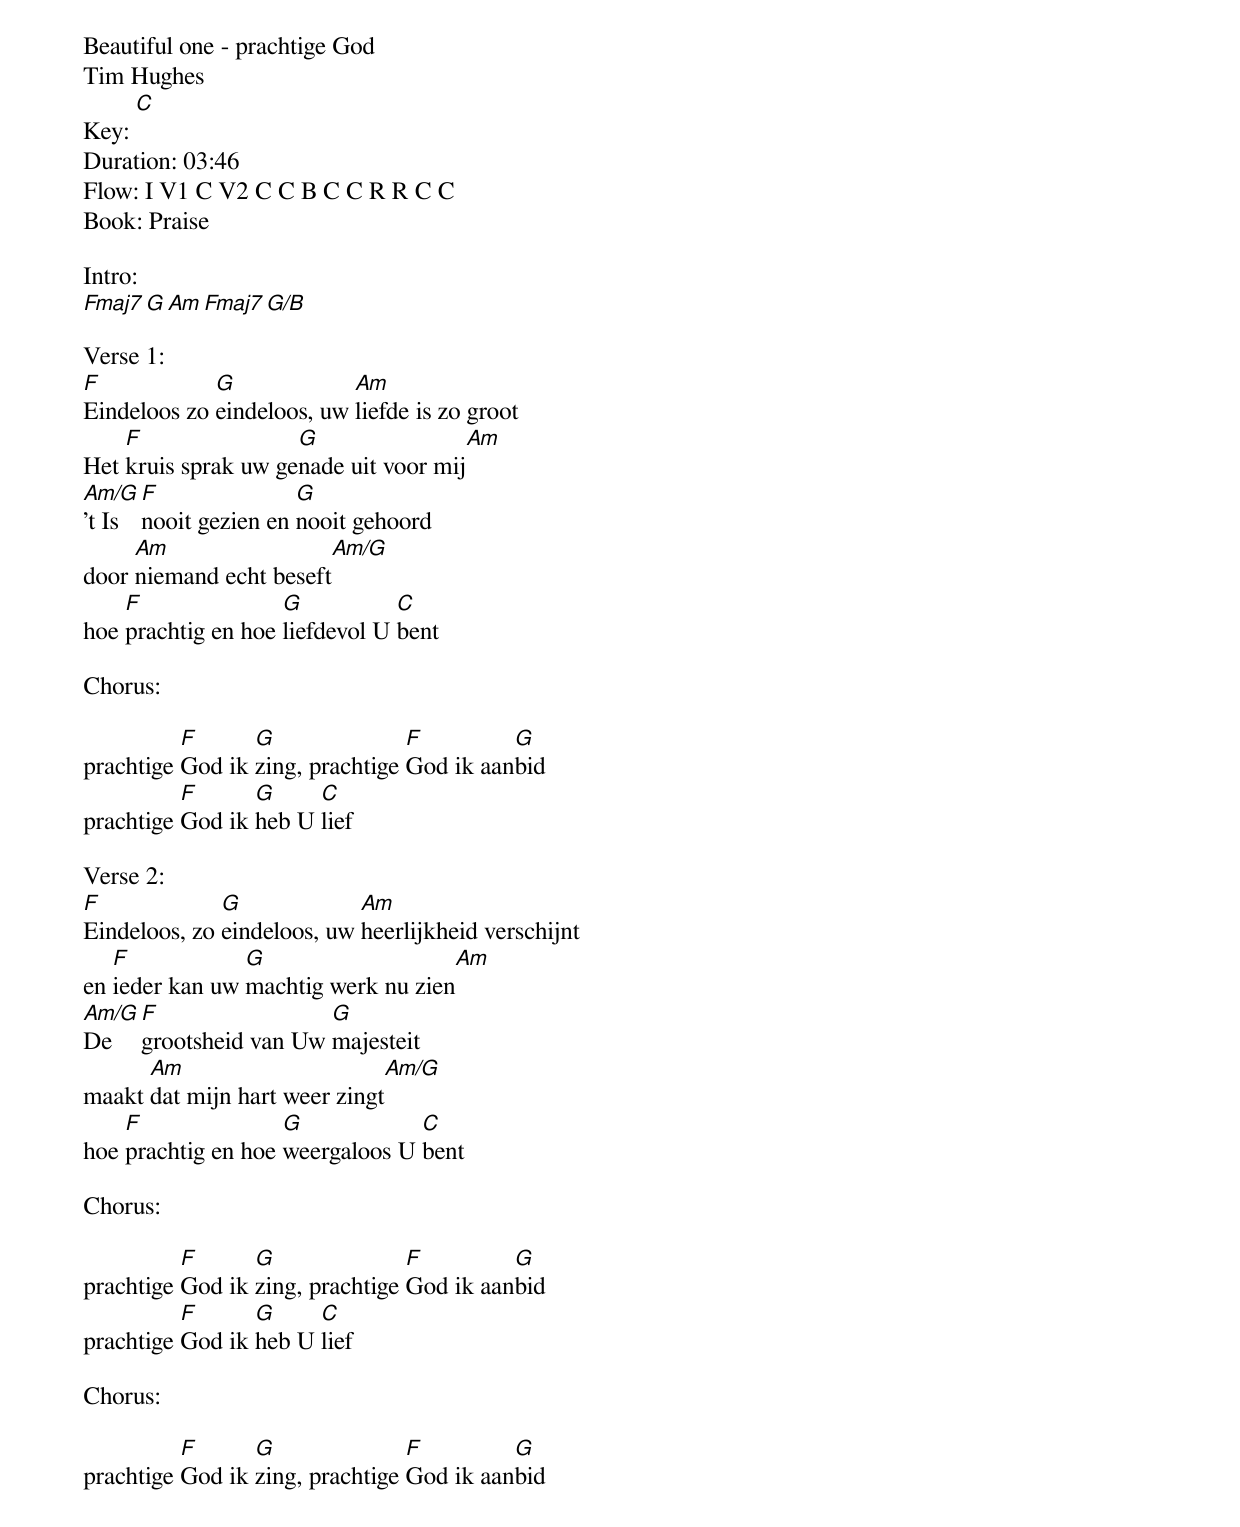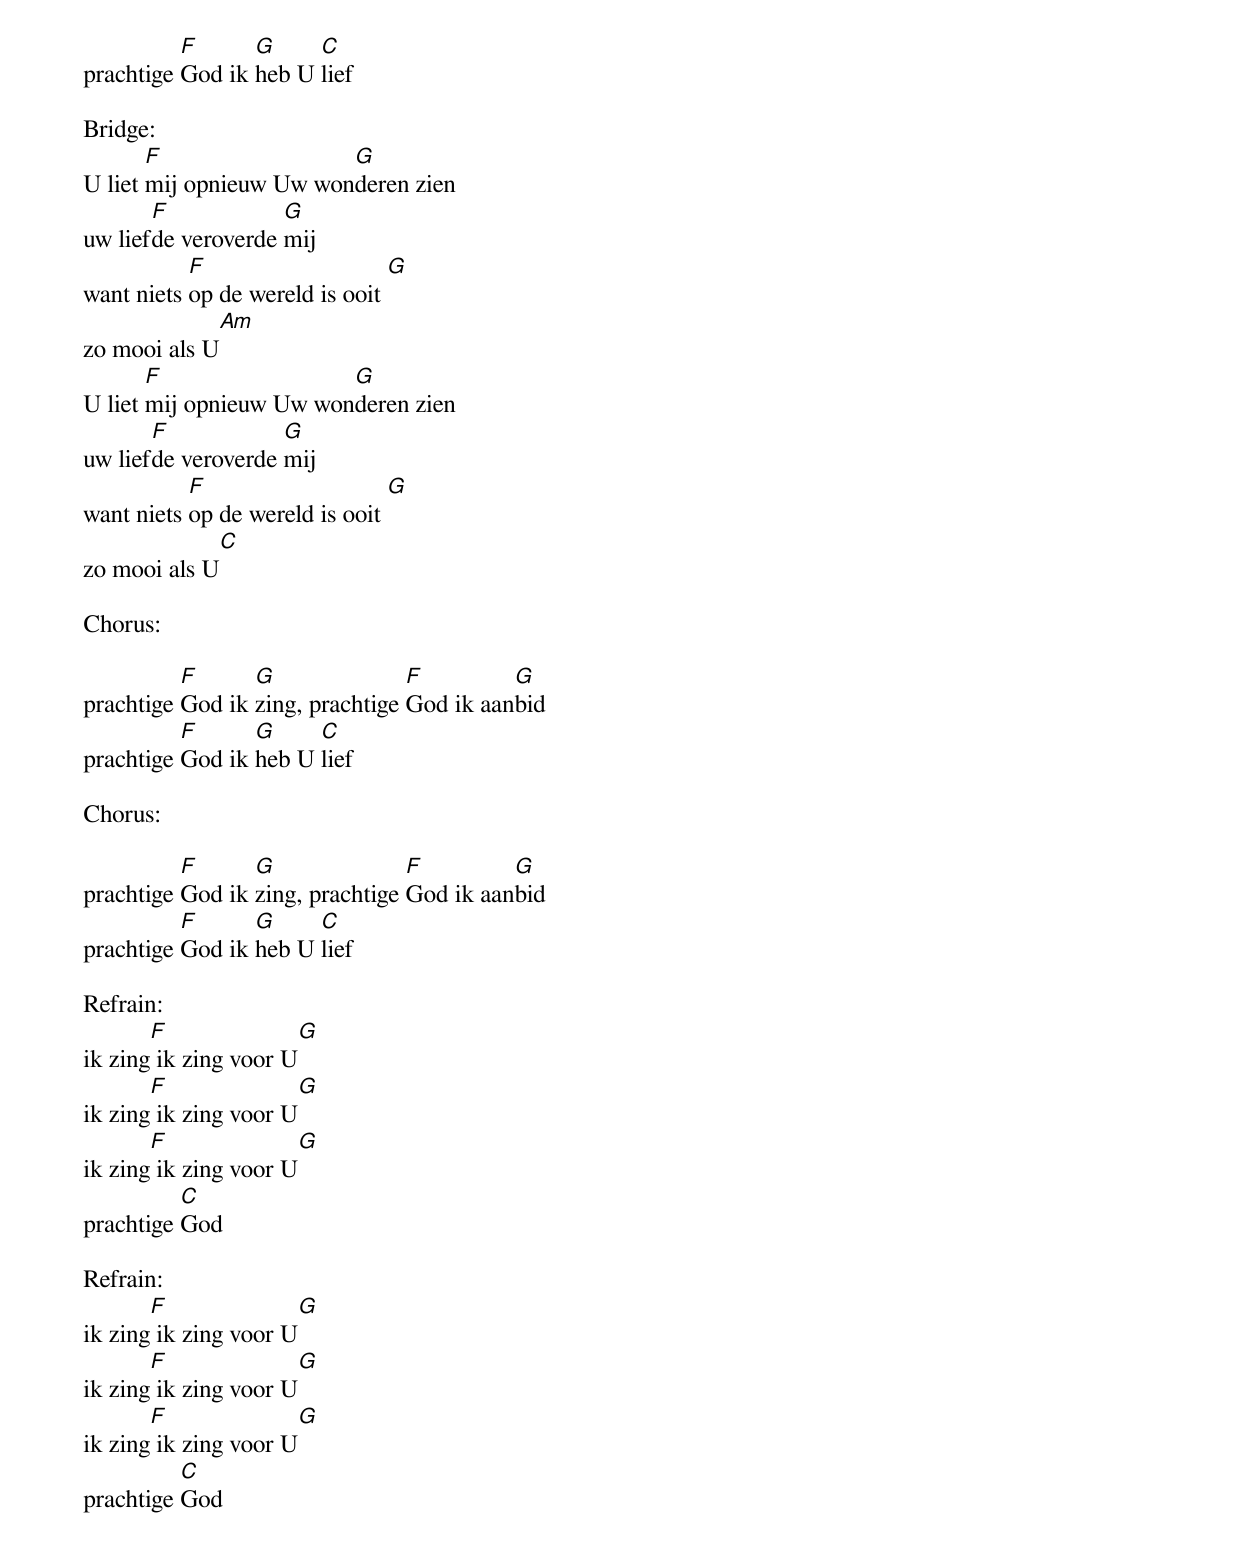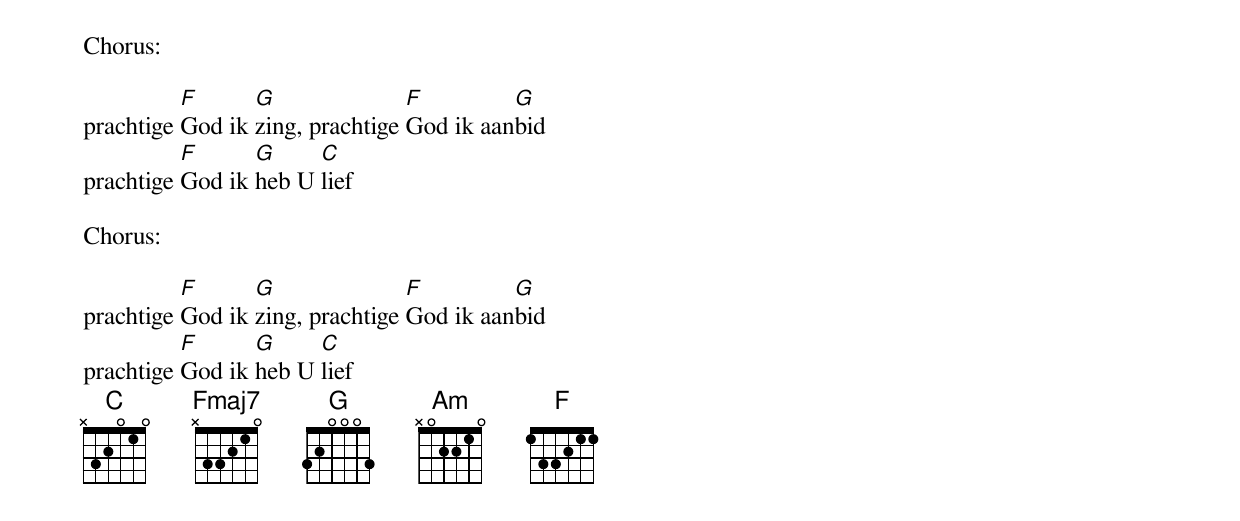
Beautiful one - prachtige God
Tim Hughes
Key: [C]
Duration: 03:46
Flow: I V1 C V2 C C B C C R R C C
Book: Praise

Intro:
[Fmaj7][G][Am][Fmaj7][G/B]

Verse 1:
[F]Eindeloos zo [G]eindeloos, uw [Am]liefde is zo groot
Het [F]kruis sprak uw ge[G]nade uit voor mij[Am]
[Am/G]'t Is [F]nooit gezien en [G]nooit gehoord
door [Am]niemand echt beseft[Am/G]
hoe [F]prachtig en hoe [G]liefdevol U [C]bent

Chorus:

prachtige [F]God ik [G]zing, prachtige [F]God ik aan[G]bid
prachtige [F]God ik [G]heb U [C]lief

Verse 2:
[F]Eindeloos, zo [G]eindeloos, uw [Am]heerlijkheid verschijnt
en [F]ieder kan uw [G]machtig werk nu zien[Am]
[Am/G]De [F]grootsheid van Uw [G]majesteit
maakt [Am]dat mijn hart weer zingt[Am/G]
hoe [F]prachtig en hoe [G]weergaloos U [C]bent

Chorus:

prachtige [F]God ik [G]zing, prachtige [F]God ik aan[G]bid
prachtige [F]God ik [G]heb U [C]lief

Chorus:

prachtige [F]God ik [G]zing, prachtige [F]God ik aan[G]bid
prachtige [F]God ik [G]heb U [C]lief

Bridge:
U liet [F]mij opnieuw Uw won[G]deren zien
uw lief[F]de veroverde [G]mij
want niets [F]op de wereld is ooit [G]
zo mooi als U[Am]
U liet [F]mij opnieuw Uw won[G]deren zien
uw lief[F]de veroverde [G]mij
want niets [F]op de wereld is ooit [G]
zo mooi als U[C]

Chorus:

prachtige [F]God ik [G]zing, prachtige [F]God ik aan[G]bid
prachtige [F]God ik [G]heb U [C]lief

Chorus:

prachtige [F]God ik [G]zing, prachtige [F]God ik aan[G]bid
prachtige [F]God ik [G]heb U [C]lief

Refrain:
ik zing[F] ik zing voor U[G]
ik zing[F] ik zing voor U[G]
ik zing[F] ik zing voor U[G]
prachtige [C]God

Refrain:
ik zing[F] ik zing voor U[G]
ik zing[F] ik zing voor U[G]
ik zing[F] ik zing voor U[G]
prachtige [C]God

Chorus:

prachtige [F]God ik [G]zing, prachtige [F]God ik aan[G]bid
prachtige [F]God ik [G]heb U [C]lief

Chorus:

prachtige [F]God ik [G]zing, prachtige [F]God ik aan[G]bid
prachtige [F]God ik [G]heb U [C]lief
